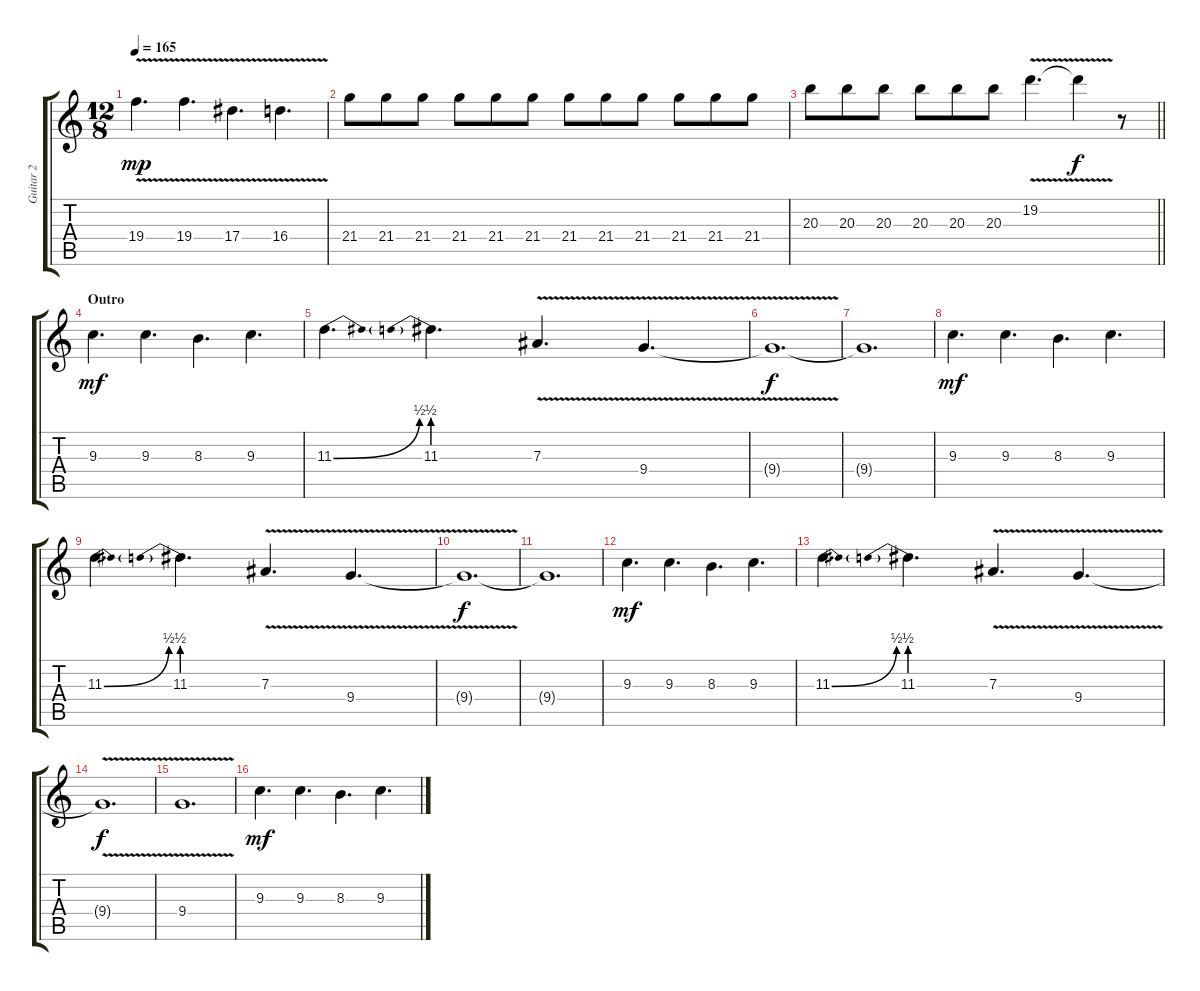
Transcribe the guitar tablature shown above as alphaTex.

\track ("Guitar 2" "Guitar 2") {instrument distortionguitar}
\staff {score tabs}
\tuning (C4 G3 Eb3 Bb2 F2 C2) {hide}
\ts (12 8)
\tempo 165
\clef g2
\ks c
19.4{v}.4{d dy mp} 19.4{v}.4{d} 17.4{v}.4{d} 16.4{v}.4{d} |
21.4.8 21.4.8 21.4.8 21.4.8 21.4.8 21.4.8 21.4.8 21.4.8 21.4.8 21.4.8 21.4.8 21.4.8 |
\barLineRight lightlight
20.3.8 20.3.8 20.3.8 20.3.8 20.3.8 20.3.8 19.2{v}.4{d} 19.2{t}.4{dy f} r.8 |
\section ("" "Outro")
9.3.4{d dy mf} 9.3.4{d} 8.3.4{d} 9.3.4{d} |
11.3{be (bend 0 0 60 2)}.4{d} 11.3{be (prebend 0 2 60 2)}.4{d} 7.3{v}.4{d} 9.4{v}.4{d} |
9.4{t}.1{d dy f} |
9.4{t}.1{d} |
9.3.4{d dy mf} 9.3.4{d} 8.3.4{d} 9.3.4{d} |
11.3{be (bend 0 0 60 2)}.4{d} 11.3{be (prebend 0 2 60 2)}.4{d} 7.3{v}.4{d} 9.4{v}.4{d} |
9.4{t}.1{d dy f} |
9.4{t}.1{d} |
9.3.4{d dy mf} 9.3.4{d} 8.3.4{d} 9.3.4{d} |
11.3{be (bend 0 0 60 2)}.4{d} 11.3{be (prebend 0 2 60 2)}.4{d} 7.3{v}.4{d} 9.4{v}.4{d} |
9.4{t}.1{d dy f} |
9.4{v}.1{d} |
9.3.4{d dy mf} 9.3.4{d} 8.3.4{d} 9.3.4{d}
